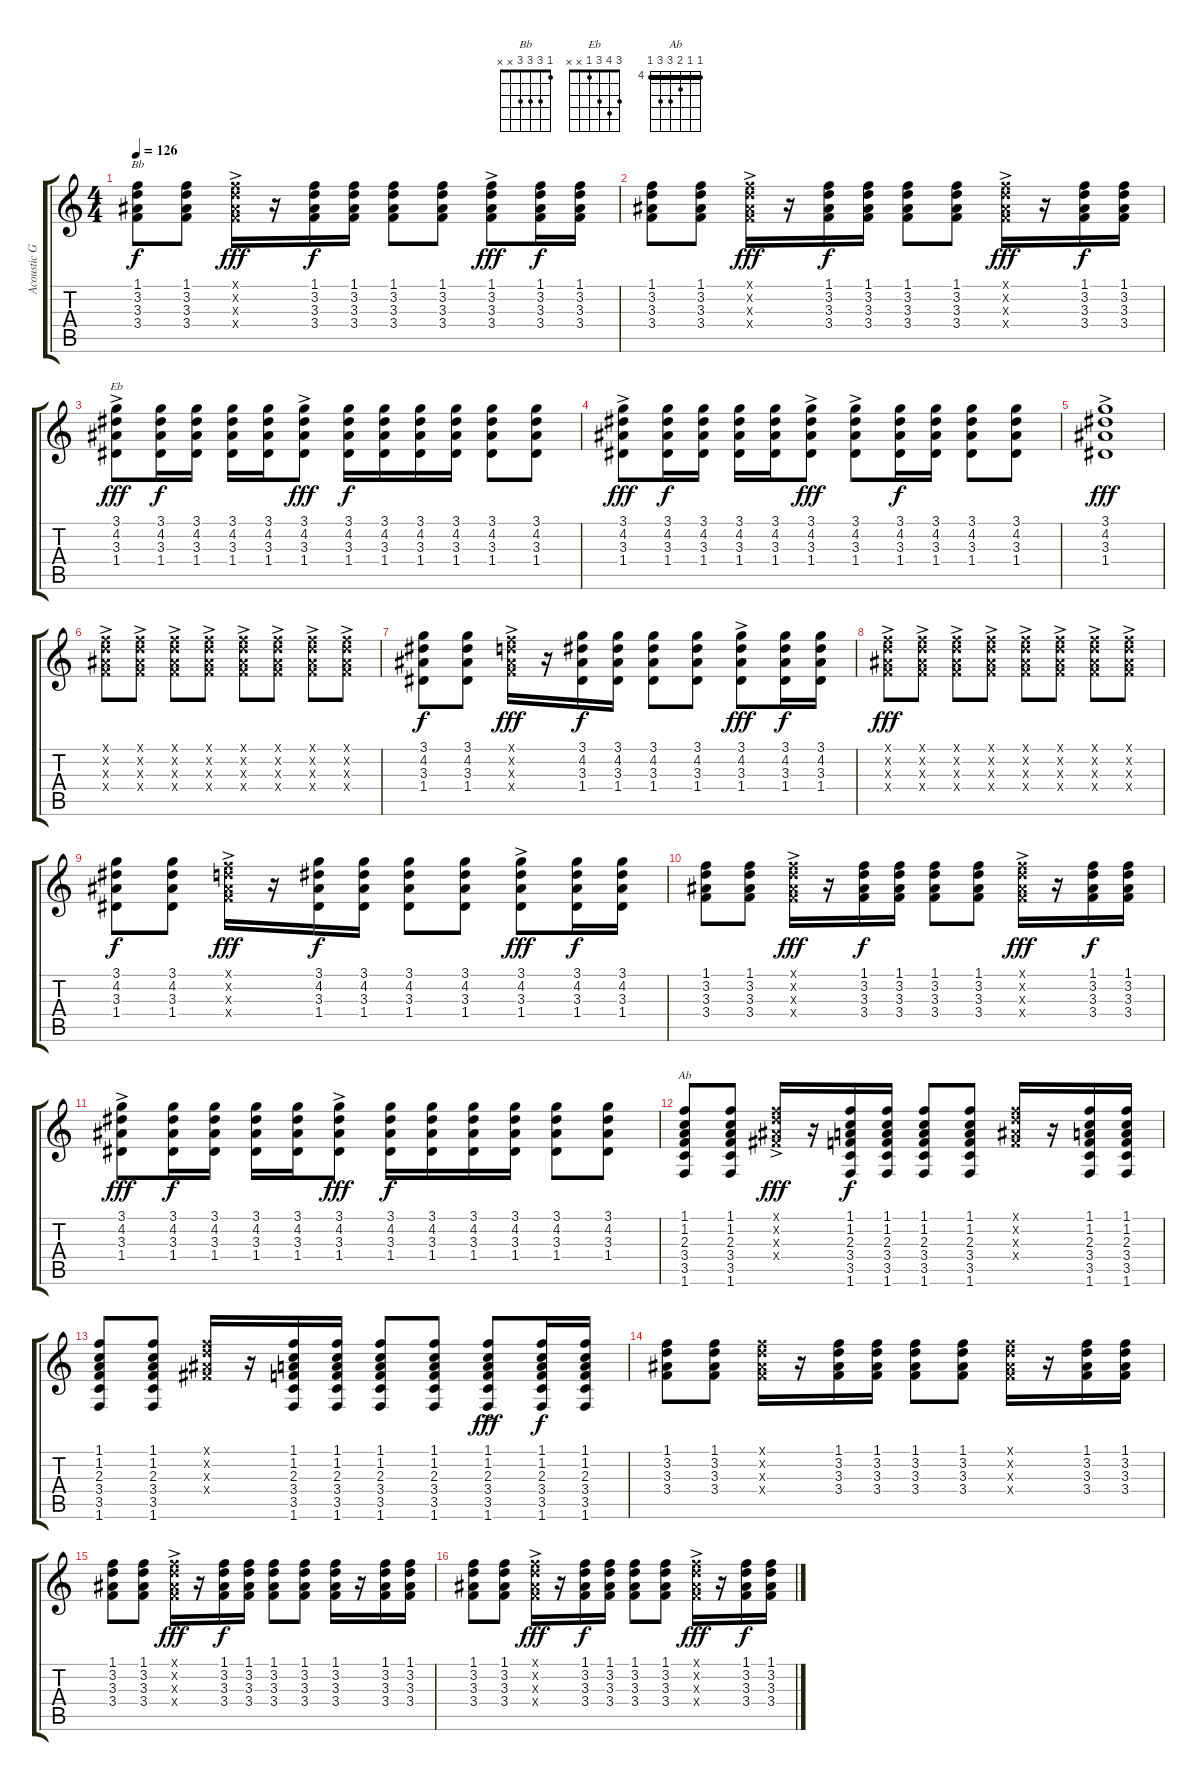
\track ("Acoustic Guitar" "Acoustic G") {instrument acousticguitarsteel}
\staff {score tabs}
\tuning (E4 B3 G3 D3 A2 E2) {hide}
\chord ("Bb" 1 3 3 3 x x)
\chord ("Eb" 3 4 3 1 x x)
\chord ("Ab" 4 4 5 6 6 4) {firstfret 4 barre 4}
\ts (4 4)
\tempo 126
\clef g2
\ks c
(1.1 3.2 3.3 3.4).8{ch "Bb" dy f} (1.1 3.2 3.3 3.4).8 (1.1{ac x} 3.2{ac x} 3.3{ac x} 3.4{ac x}).16{dy fff} r.16 (1.1 3.2 3.3 3.4).16{dy f} (1.1 3.2 3.3 3.4).16 (1.1 3.2 3.3 3.4).8 (1.1 3.2 3.3 3.4).8 (1.1{ac} 3.2{ac} 3.3{ac} 3.4{ac}).8{dy fff} (1.1 3.2 3.3 3.4).16{dy f} (1.1 3.2 3.3 3.4).16 |
(1.1 3.2 3.3 3.4).8 (1.1 3.2 3.3 3.4).8 (1.1{ac x} 3.2{ac x} 3.3{ac x} 3.4{ac x}).16{dy fff} r.16 (1.1 3.2 3.3 3.4).16{dy f} (1.1 3.2 3.3 3.4).16 (1.1 3.2 3.3 3.4).8 (1.1 3.2 3.3 3.4).8 (1.1{ac x} 3.2{ac x} 3.3{ac x} 3.4{ac x}).16{dy fff} r.16 (1.1 3.2 3.3 3.4).16{dy f} (1.1 3.2 3.3 3.4).16 |
(3.1{ac} 4.2{ac} 3.3{ac} 1.4{ac}).8{ch "Eb" dy fff} (3.1 4.2 3.3 1.4).16{dy f} (3.1 4.2 3.3 1.4).16 (3.1 4.2 3.3 1.4).16 (3.1 4.2 3.3 1.4).16 (3.1{ac} 4.2{ac} 3.3{ac} 1.4{ac}).8{dy fff} (3.1 4.2 3.3 1.4).16{dy f} (3.1 4.2 3.3 1.4).16 (3.1 4.2 3.3 1.4).16 (3.1 4.2 3.3 1.4).16 (3.1 4.2 3.3 1.4).8 (3.1 4.2 3.3 1.4).8 |
(3.1{ac} 4.2{ac} 3.3{ac} 1.4{ac}).8{dy fff} (3.1 4.2 3.3 1.4).16{dy f} (3.1 4.2 3.3 1.4).16 (3.1 4.2 3.3 1.4).16 (3.1 4.2 3.3 1.4).16 (3.1{ac} 4.2{ac} 3.3{ac} 1.4{ac}).8{dy fff} (3.1{ac} 4.2{ac} 3.3{ac} 1.4{ac}).8 (3.1 4.2 3.3 1.4).16{dy f} (3.1 4.2 3.3 1.4).16 (3.1 4.2 3.3 1.4).8 (3.1 4.2 3.3 1.4).8 |
(3.1{ac} 4.2{ac} 3.3{ac} 1.4{ac}).1{dy fff} |
(1.1{ac x} 3.2{ac x} 3.3{ac x} 3.4{ac x}).8 (1.1{ac x} 3.2{ac x} 3.3{ac x} 3.4{ac x}).8 (1.1{ac x} 3.2{ac x} 3.3{ac x} 3.4{ac x}).8 (1.1{ac x} 3.2{ac x} 3.3{ac x} 3.4{ac x}).8 (1.1{ac x} 3.2{ac x} 3.3{ac x} 3.4{ac x}).8 (1.1{ac x} 3.2{ac x} 3.3{ac x} 3.4{ac x}).8 (1.1{ac x} 3.2{ac x} 3.3{ac x} 3.4{ac x}).8 (1.1{ac x} 3.2{ac x} 3.3{ac x} 3.4{ac x}).8 |
(3.1 4.2 3.3 1.4).8{dy f} (3.1 4.2 3.3 1.4).8 (1.1{ac x} 3.2{ac x} 3.3{ac x} 3.4{ac x}).16{dy fff} r.16 (3.1 4.2 3.3 1.4).16{dy f} (3.1 4.2 3.3 1.4).16 (3.1 4.2 3.3 1.4).8 (3.1 4.2 3.3 1.4).8 (3.1 4.2{ac} 3.3{ac} 1.4{ac}).8{dy fff} (3.1 4.2 3.3 1.4).16{dy f} (3.1 4.2 3.3 1.4).16 |
(1.1{ac x} 3.2{ac x} 3.3{ac x} 3.4{ac x}).8{dy fff} (1.1{ac x} 3.2{ac x} 3.3{ac x} 3.4{ac x}).8 (1.1{ac x} 3.2{ac x} 3.3{ac x} 3.4{ac x}).8 (1.1{ac x} 3.2{ac x} 3.3{ac x} 3.4{ac x}).8 (1.1{ac x} 3.2{ac x} 3.3{ac x} 3.4{ac x}).8 (1.1{ac x} 3.2{ac x} 3.3{ac x} 3.4{ac x}).8 (1.1{ac x} 3.2{ac x} 3.3{ac x} 3.4{ac x}).8 (1.1{ac x} 3.2{ac x} 3.3{ac x} 3.4{ac x}).8 |
(3.1 4.2 3.3 1.4).8{dy f} (3.1 4.2 3.3 1.4).8 (1.1{ac x} 3.2{ac x} 3.3{ac x} 3.4{ac x}).16{dy fff} r.16 (3.1 4.2 3.3 1.4).16{dy f} (3.1 4.2 3.3 1.4).16 (3.1 4.2 3.3 1.4).8 (3.1 4.2 3.3 1.4).8 (3.1 4.2{ac} 3.3{ac} 1.4{ac}).8{dy fff} (3.1 4.2 3.3 1.4).16{dy f} (3.1 4.2 3.3 1.4).16 |
(1.1 3.2 3.3 3.4).8 (1.1 3.2 3.3 3.4).8 (1.1{ac x} 3.2{ac x} 3.3{ac x} 3.4{ac x}).16{dy fff} r.16 (1.1 3.2 3.3 3.4).16{dy f} (1.1 3.2 3.3 3.4).16 (1.1 3.2 3.3 3.4).8 (1.1 3.2 3.3 3.4).8 (1.1{ac x} 3.2{ac x} 3.3{ac x} 3.4{ac x}).16{dy fff} r.16 (1.1 3.2 3.3 3.4).16{dy f} (1.1 3.2 3.3 3.4).16 |
(3.1{ac} 4.2{ac} 3.3{ac} 1.4{ac}).8{dy fff} (3.1 4.2 3.3 1.4).16{dy f} (3.1 4.2 3.3 1.4).16 (3.1 4.2 3.3 1.4).16 (3.1 4.2 3.3 1.4).16 (3.1{ac} 4.2{ac} 3.3{ac} 1.4{ac}).8{dy fff} (3.1 4.2 3.3 1.4).16{dy f} (3.1 4.2 3.3 1.4).16 (3.1 4.2 3.3 1.4).16 (3.1 4.2 3.3 1.4).16 (3.1 4.2 3.3 1.4).8 (3.1 4.2 3.3 1.4).8 |
(1.1 1.2 2.3 3.4 3.5 1.6).8{ch "Ab"} (1.1 1.2 2.3 3.4 3.5 1.6).8 (1.1{ac x} 3.2{ac x} 3.3{ac x} 4.4{ac x}).16{dy fff} r.16 (1.1 1.2 2.3 3.4 3.5 1.6).16{dy f} (1.1 1.2 2.3 3.4 3.5 1.6).16 (1.1 1.2 2.3 3.4 3.5 1.6).8 (1.1 1.2 2.3 3.4 3.5 1.6).8 (1.1{x} 3.2{x} 3.3{x} 3.4{x}).16 r.16 (1.1 1.2 2.3 3.4 3.5 1.6).16 (1.1 1.2 2.3 3.4 3.5 1.6).16 |
(1.1 1.2 2.3 3.4 3.5 1.6).8 (1.1 1.2 2.3 3.4 3.5 1.6).8 (1.1{x} 3.2{x} 3.3{x} 4.4{x}).16 r.16 (1.1 1.2 2.3 3.4 3.5 1.6).16 (1.1 1.2 2.3 3.4 3.5 1.6).16 (1.1 1.2 2.3 3.4 3.5 1.6).8 (1.1 1.2 2.3 3.4 3.5 1.6).8 (1.1{ac} 1.2 2.3 3.4 3.5 1.6).8{dy fff} (1.1 1.2 2.3 3.4 3.5 1.6).16{dy f} (1.1 1.2 2.3 3.4 3.5 1.6).16 |
(1.1 3.2 3.3 3.4).8 (1.1 3.2 3.3 3.4).8 (1.1{x} 3.2{x} 3.3{x} 3.4{x}).16 r.16 (1.1 3.2 3.3 3.4).16 (1.1 3.2 3.3 3.4).16 (1.1 3.2 3.3 3.4).8 (1.1 3.2 3.3 3.4).8 (1.1{x} 3.2{x} 3.3{x} 3.4{x}).16 r.16 (1.1 3.2 3.3 3.4).16 (1.1 3.2 3.3 3.4).16 |
(1.1 3.2 3.3 3.4).8 (1.1 3.2 3.3 3.4).8 (1.1{ac x} 3.2{ac x} 3.3{ac x} 3.4{ac x}).16{dy fff} r.16 (1.1 3.2 3.3 3.4).16{dy f} (1.1 3.2 3.3 3.4).16 (1.1 3.2 3.3 3.4).8 (1.1 3.2 3.3 3.4).8 (1.1 3.2 3.3 3.4).16 r.16 (1.1 3.2 3.3 3.4).16 (1.1 3.2 3.3 3.4).16 |
(1.1 3.2 3.3 3.4).8 (1.1 3.2 3.3 3.4).8 (1.1{ac x} 3.2{ac x} 3.3{ac x} 3.4{ac x}).16{dy fff} r.16 (1.1 3.2 3.3 3.4).16{dy f} (1.1 3.2 3.3 3.4).16 (1.1 3.2 3.3 3.4).8 (1.1 3.2 3.3 3.4).8 (1.1{ac x} 3.2{ac x} 3.3{ac x} 3.4{ac x}).16{dy fff} r.16 (1.1 3.2 3.3 3.4).16{dy f} (1.1 3.2 3.3 3.4).16
